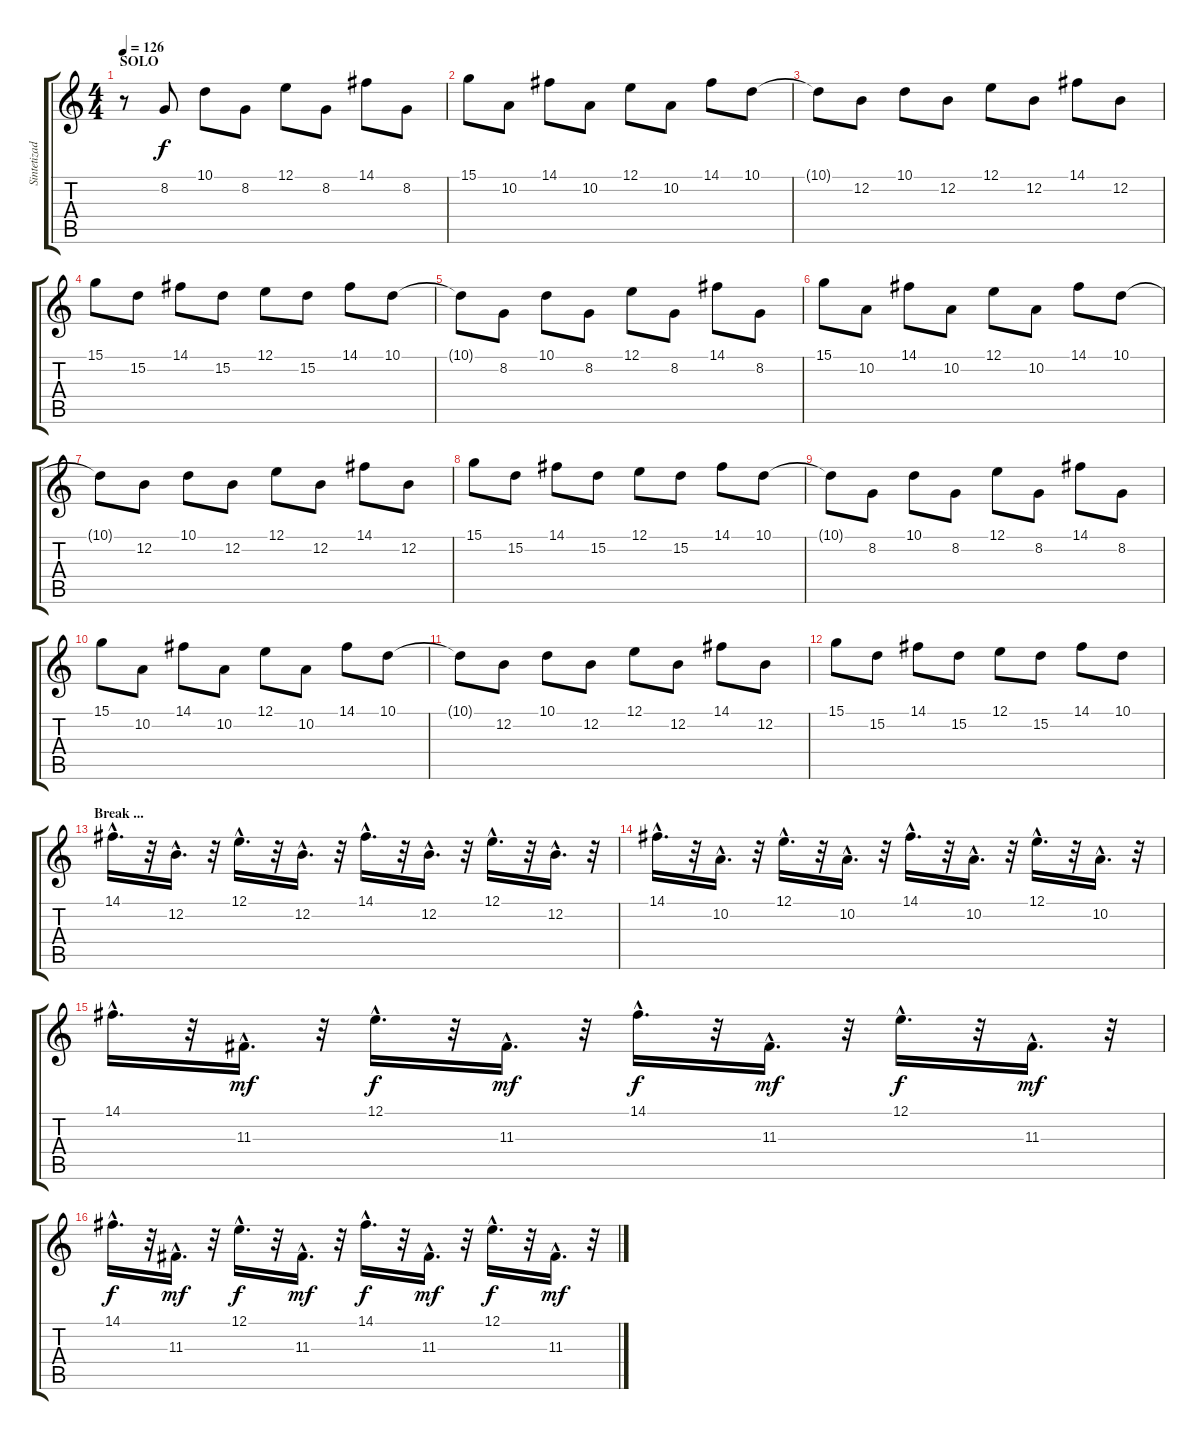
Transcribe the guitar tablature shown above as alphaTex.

\track ("SintetizadoR 2" "Sintetizad") {instrument lead1square}
\staff {score tabs}
\tuning (E4 B3 G3 D3 A2 E2) {hide}
\ts (4 4)
\section ("" "SOLO")
\tempo 126
\clef g2
\ks c
r.8{dy f volume 13 balance 8 instrument lead2sawtooth} 8.2.8 10.1.8 8.2.8 12.1.8 8.2.8 14.1.8 8.2.8 |
15.1.8 10.2.8 14.1.8 10.2.8 12.1.8 10.2.8 14.1.8 10.1.8 |
10.1{t}.8{volume 12 balance 8} 12.2.8 10.1.8 12.2.8 12.1.8 12.2.8 14.1.8 12.2.8 |
15.1.8 15.2.8 14.1.8 15.2.8 12.1.8 15.2.8 14.1.8 10.1.8 |
10.1{t}.8{volume 13 balance 8 instrument lead2sawtooth} 8.2.8 10.1.8 8.2.8 12.1.8 8.2.8 14.1.8 8.2.8 |
15.1.8 10.2.8 14.1.8 10.2.8 12.1.8 10.2.8 14.1.8 10.1.8 |
10.1{t}.8{volume 12 balance 8} 12.2.8 10.1.8 12.2.8 12.1.8 12.2.8 14.1.8 12.2.8 |
15.1.8 15.2.8 14.1.8 15.2.8 12.1.8 15.2.8 14.1.8 10.1.8 |
10.1{t}.8{volume 13 balance 8 instrument lead2sawtooth} 8.2.8 10.1.8 8.2.8 12.1.8 8.2.8 14.1.8 8.2.8 |
15.1.8 10.2.8 14.1.8 10.2.8 12.1.8 10.2.8 14.1.8 10.1.8 |
10.1{t}.8{volume 12 balance 8} 12.2.8 10.1.8 12.2.8 12.1.8 12.2.8 14.1.8 12.2.8 |
15.1.8 15.2.8 14.1.8 15.2.8 12.1.8 15.2.8 14.1.8 10.1.8 |
\section ("" "Break ...")
14.1{hac}.16{d volume 10 balance 0 instrument lead2sawtooth} r.32 12.2{hac}.16{d} r.32 12.1{hac}.16{d} r.32 12.2{hac}.16{d} r.32 14.1{hac}.16{d} r.32 12.2{hac}.16{d} r.32 12.1{hac}.16{d} r.32 12.2{hac}.16{d} r.32 |
14.1{hac}.16{d} r.32 10.2{hac}.16{d} r.32 12.1{hac}.16{d} r.32 10.2{hac}.16{d} r.32 14.1{hac}.16{d} r.32 10.2{hac}.16{d} r.32 12.1{hac}.16{d} r.32 10.2{hac}.16{d} r.32 |
14.1{hac}.16{d} r.32 11.3{hac}.16{d dy mf} r.32 12.1{hac}.16{d dy f} r.32 11.3{hac}.16{d dy mf} r.32 14.1{hac}.16{d dy f} r.32 11.3{hac}.16{d dy mf} r.32 12.1{hac}.16{d dy f} r.32 11.3{hac}.16{d dy mf} r.32 |
14.1{hac}.16{d dy f} r.32 11.3{hac}.16{d dy mf} r.32 12.1{hac}.16{d dy f} r.32 11.3{hac}.16{d dy mf} r.32 14.1{hac}.16{d dy f} r.32 11.3{hac}.16{d dy mf} r.32 12.1{hac}.16{d dy f} r.32 11.3{hac}.16{d dy mf} r.32
